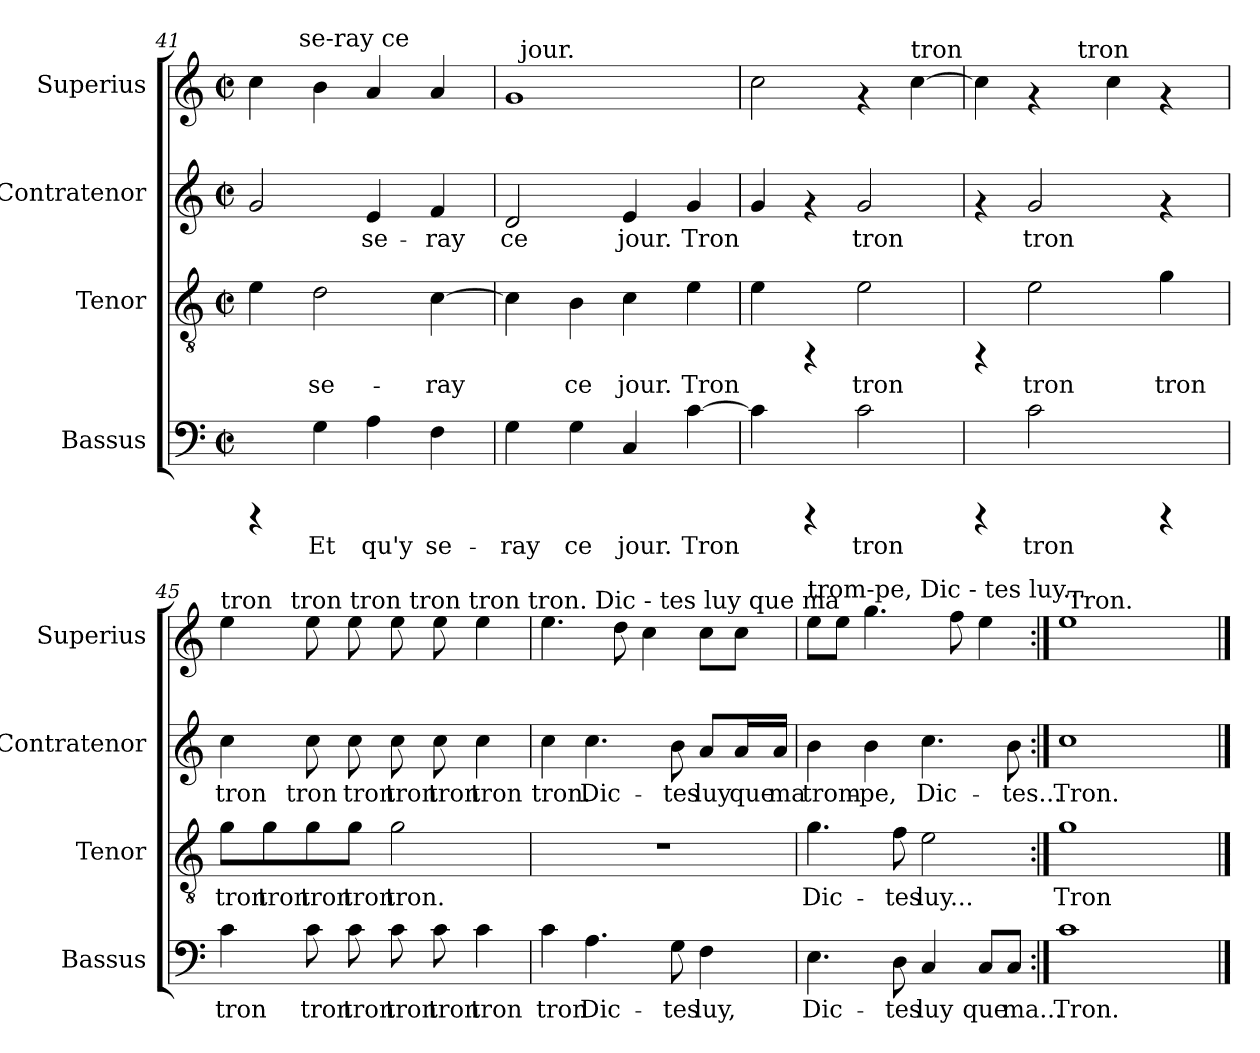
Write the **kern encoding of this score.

**kern	**text	**kern	**text	**kern	**text	**kern
*part4	*part4	*part3	*part3	*part2	*part2	*part1
*staff4	*staff4	*staff3	*staff3	*staff2	*staff2	*staff1
*I"Bassus	*	*I"Tenor	*	*I"Contratenor	*	*I"Superius
*I'Bassus	*	*I'Tenor	*	*I'Contratenor	*	*I'Superius
*clefF4	*	*clefGv2	*	*clefG2	*	*clefG2
*k[]	*	*k[]	*	*k[]	*	*k[]
*C:	*	*C:	*	*C:	*	*C:
*M2/2	*	*M2/2	*	*M2/2	*	*M2/2
*met(c|)	*	*met(c|)	*	*met(c|)	*	*met(c|)
=41	=41	=41	=41	=41	=41	=41
!	!	!	!LO:LY:b	!	!LO:LY:b	!
*	*	*	*	*	*	*^
4rCCC	.	4e\	.	2g/	--	4cc\	8..ryy
!	!	!	!	!	!	!	!LO:TX:a:t=se-ray ce
.	.	.	.	.	.	.	2ryy
!	!LO:LY:b	!	!LO:LY:b	!	!	!	!
4G\	Et	2d\	se-	.	.	4b\	.
!	!LO:LY:b	!	!	!	!LO:LY:b	!	!
4A\	qu'y	.	.	4e/	-se-	4a/	.
.	.	.	.	.	.	.	4ryy
!	!LO:LY:b	!	!LO:LY:b	!	!LO:LY:b	!	!
4F\	se-	[>4c\	-ray	4f/	-ray	4a/	.
.	.	.	.	.	.	.	32ryy
=42	=42	=42	=42	=42	=42	=42	=42
!	!LO:LY:b	!	!LO:LY:b	!	!LO:LY:b	!	!
4G\	-ray	4c\]	.	2d/	ce	1g	32ryy
!	!	!	!	!	!	!	!LO:TX:a:t=jour.
.	.	.	.	.	.	.	2ryy
!	!LO:LY:b	!	!LO:LY:b	!	!	!	!
4G\	ce	4B\	ce	.	.	.	.
!	!LO:LY:b	!	!LO:LY:b	!	!LO:LY:b	!	!
4C/	jour.	4c\	jour.	4e/	jour.	.	.
.	.	.	.	.	.	.	4...ryy
!	!LO:LY:b	!	!LO:LY:b	!	!LO:LY:b	!	!
[<4c\	Tron	4e\	Tron	4g/	Tron	.	.
!!LO:PB:g=z
=43	=43	=43	=43	=43	=43	=43	=43
!	!	!	!	!	!	!LO:TX:a:t=Tron	!
!	!LO:LY:b	!	!LO:LY:b	!	!LO:LY:b	!	!
*	*	*	*	*	*	*v	*v
4c\]	.	4e\	.	4g/	.	2cc\
4rCCC	.	4rFF	.	4rf	.	.
!	!LO:LY:b	!	!LO:LY:b	!	!LO:LY:b	!
2c\	tron	2e\	tron	2g/	tron	4rf
!	!	!	!	!	!	!LO:TX:a:t=tron
.	.	.	.	.	.	[>4cc\
=44	=44	=44	=44	=44	=44	=44
*	*	*	*	*	*	*^
4rCCC	.	4rFF	.	4rf	.	4cc\]	4ryy
!	!LO:LY:b	!	!LO:LY:b	!	!LO:LY:b	!	!
2c\	tron	2e\	tron	2g/	tron	4rf	8ryy
.	.	.	.	.	.	.	32ryy
!	!	!	!	!	!	!	!LO:TX:a:t=tron
.	.	.	.	.	.	.	2ryy
.	.	.	.	.	.	4cc\	.
!	!	!	!LO:LY:b	!	!	!	!
4rCCC	.	4g\	tron	4rf	.	4rf	.
.	.	.	.	.	.	.	16.ryy
=45	=45	=45	=45	=45	=45	=45	=45
!	!	!	!	!	!	!LO:TX:a:t=tron	!
!	!LO:LY:b	!	!LO:LY:b	!	!LO:LY:b	!	!
4c\	tron	8g\L	tron	4cc\	tron	4ee\	8ryy
!	!	!	!LO:LY:b	!	!	!	!
.	.	8g\	tron	.	.	.	16ryy
.	.	.	.	.	.	.	64ryy
!	!	!	!	!	!	!	!LO:TX:a:t=tron tron tron tron tron. Dic - tes luy que ma
.	.	.	.	.	.	.	2ryy
!	!LO:LY:b	!	!LO:LY:b	!	!LO:LY:b	!	!
8c\	tron	8g\	tron	8cc\	tron	8ee\	.
!	!LO:LY:b	!	!LO:LY:b	!	!LO:LY:b	!	!
8c\	tron	8g\J	tron	8cc\	tron	8ee\	.
!	!LO:LY:b	!	!LO:LY:b	!	!LO:LY:b	!	!
8c\	tron	2g\	tron.	8cc\	tron	8ee\	.
!	!LO:LY:b	!	!	!	!LO:LY:b	!	!
8c\	tron	.	.	8cc\	tron	8ee\	.
.	.	.	.	.	.	.	4ryy
!	!LO:LY:b	!	!	!	!LO:LY:b	!	!
4c\	tron	.	.	4cc\	tron	4ee\	.
.	.	.	.	.	.	.	32.ryy
=46	=46	=46	=46	=46	=46	=46	=46
!	!LO:LY:b	!	!	!	!LO:LY:b	!	!
*	*	*	*	*	*	*v	*v
4c\	tron	1r	.	4cc\	tron.	4.ee\
!	!LO:LY:b	!	!	!	!LO:LY:b	!
4.A\	Dic-	.	.	4.cc\	Dic-	.
.	.	.	.	.	.	8dd\
.	.	.	.	.	.	4cc\
!	!LO:LY:b	!	!	!	!LO:LY:b	!
8G\	-tes	.	.	8b\	-tes	.
!	!LO:LY:b	!	!	!	!LO:LY:b	!
4F\	luy,	.	.	8a/L	luy	8cc\L
!	!	!	!	!	!LO:LY:b	!
.	.	.	.	16a/	que	8cc\J
!	!	!	!	!	!LO:LY:b	!
.	.	.	.	16a/J	ma	.
=47	=47	=47	=47	=47	=47	=47
!	!	!	!	!	!	!LO:TX:a:t=trom-pe, Dic - tes luy...
!	!LO:LY:b	!	!LO:LY:b	!	!LO:LY:b	!
4.E\	Dic-	4.g\	Dic-	4b\	trom-	8ee\L
.	.	.	.	.	.	8ee\J
!	!	!	!	!	!LO:LY:b	!
.	.	.	.	4b\	-pe,	4.gg\
!	!LO:LY:b	!	!LO:LY:b	!	!	!
8D\	-tes	8f\	-tes	.	.	.
!	!LO:LY:b	!	!LO:LY:b	!	!LO:LY:b	!
4C/	luy	2e\	luy...	4.cc\	Dic-	.
.	.	.	.	.	.	8ff\
!	!LO:LY:b	!	!	!	!	!
8C/L	que	.	.	.	.	4ee\
!	!LO:LY:b	!	!	!	!LO:LY:b	!
8C/J	ma...	.	.	8b\	-tes...	.
=48:|!	=48:|!	=48:|!	=48:|!	=48:|!	=48:|!	=48:|!
!	!LO:LY:b	!	!LO:LY:b	!	!LO:LY:b	!
*	*	*	*	*	*	*^
1c	Tron.	1g	Tron	1cc	Tron.	1ee	64ryy
!	!	!	!	!	!	!	!LO:TX:a:t=Tron.
.	.	.	.	.	.	.	2ryy
.	.	.	.	.	.	.	4ryy
.	.	.	.	.	.	.	8...ryy
*	*	*	*	*	*	*v	*v
==	==	==	==	==	==	==
*-	*-	*-	*-	*-	*-	*-
